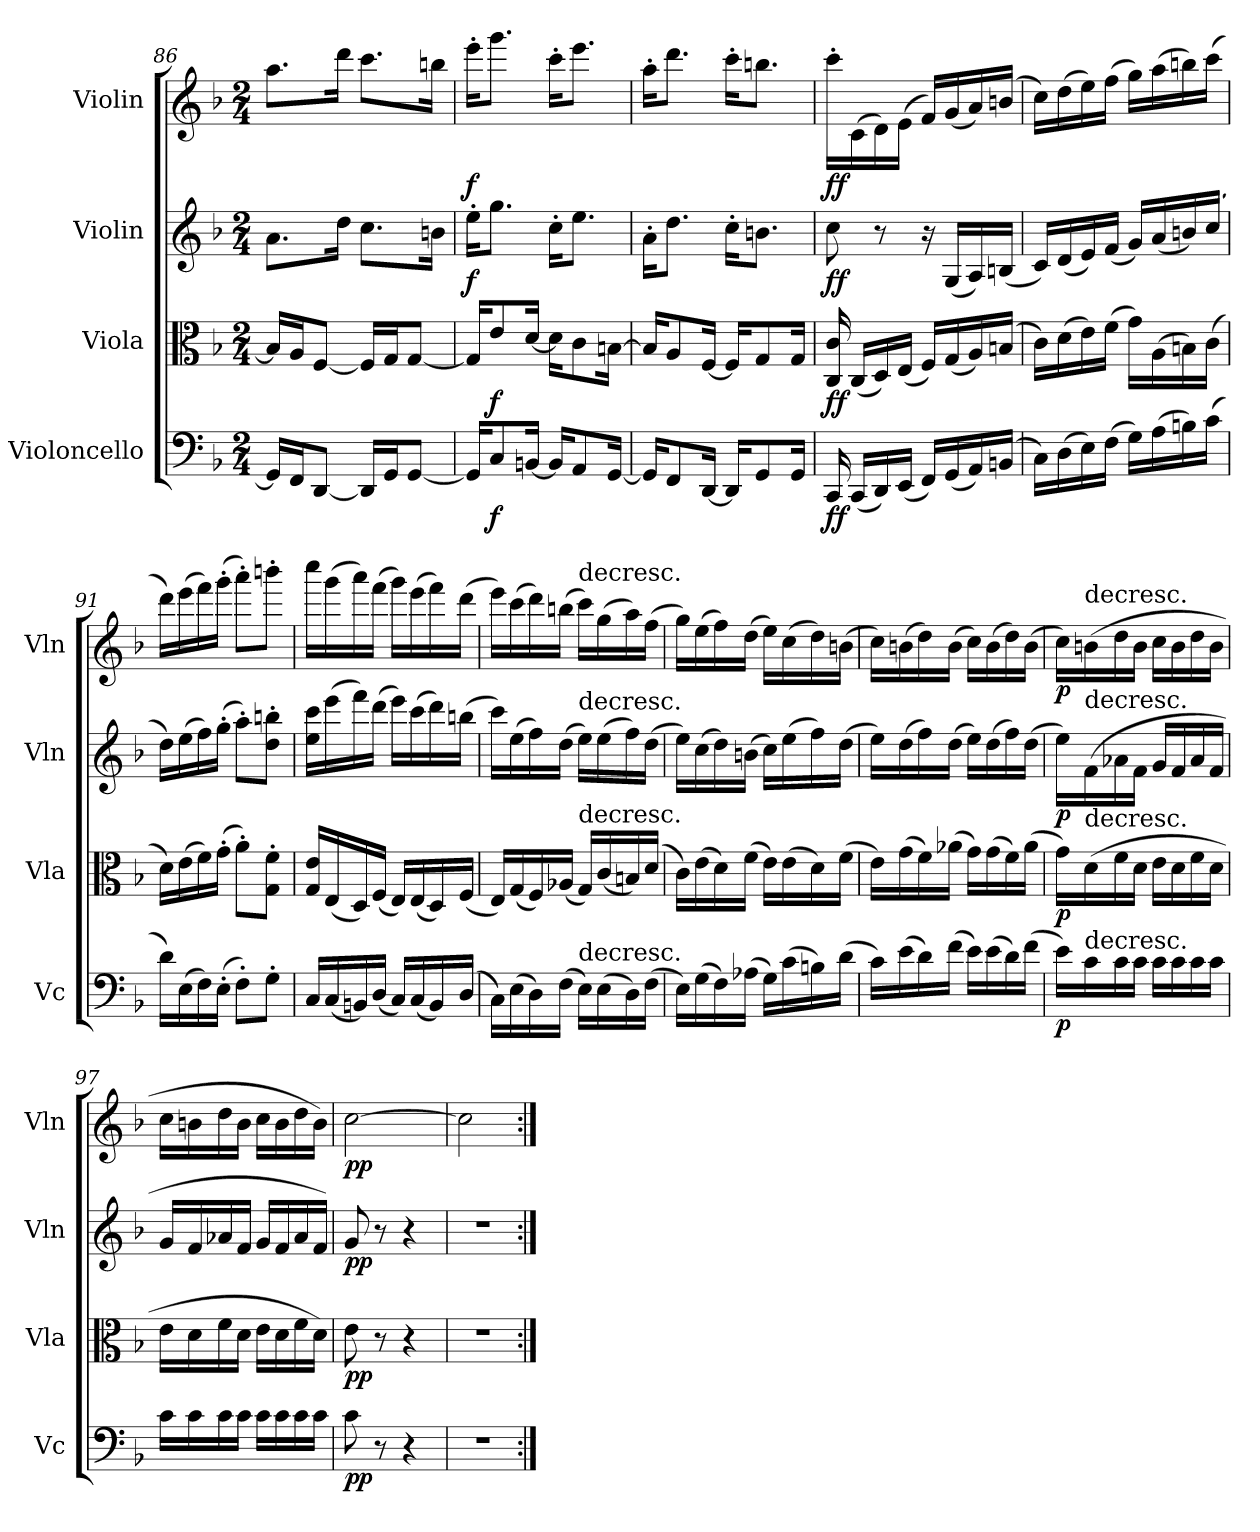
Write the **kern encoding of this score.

**kern	**dynam	**kern	**dynam	**kern	**dynam	**kern	**dynam
*part4	*part4	*part3	*part3	*part2	*part2	*part1	*part1
*staff4	*staff4	*staff3	*staff3	*staff2	*staff2	*staff1	*staff1
*I"Violoncello	*	*I"Viola	*	*I"Violin	*	*I"Violin	*
*I'Vc	*	*I'Vla	*	*I'Vln	*	*I'Vln	*
*clefF4	*	*clefC3	*	*clefG2	*	*clefG2	*
*k[b-]	*	*k[b-]	*	*k[b-]	*	*k[b-]	*
*M2/4	*	*M2/4	*	*M2/4	*	*M2/4	*
=86	=86	=86	=86	=86	=86	=86	=86
16GG/LL]	.	16B/LL]	.	8.a\L	.	8.aa\L	.
16FF/J	.	16A/J	.	.	.	.	.
[8DD/J	.	[8F/J	.	.	.	.	.
.	.	.	.	16dd\Jk	.	16ddd\Jk	.
16DD/LL]	.	16F/LL]	.	8.cc\L	.	8.ccc\L	.
16GG/J	.	16G/J	.	.	.	.	.
[8GG/J	.	[8G/J	.	.	.	.	.
.	.	.	.	16bn\Jk	.	16bbn\Jk	.
=87	=87	=87	=87	=87	=87	=87	=87
16GG/KL]	.	16G/KL]	.	16ee'\KL	f	16eee'\KL	f
8C/	f	8e/	f	8.gg\J	.	8.ggg\J	.
[16BBn/Jk	.	[16d/Jk	.	.	.	.	.
16BB/KL]	.	16d\KL]	.	16cc'\KL	.	16ccc'\KL	.
8AA/	.	8c\	.	8.ee\J	.	8.eee\J	.
[16GG/Jk	.	[16Bn\Jk	.	.	.	.	.
=88	=88	=88	=88	=88	=88	=88	=88
16GG/KL]	.	16B/KL]	.	16a'\KL	.	16aa'\KL	.
8FF/	.	8A/	.	8.dd\J	.	8.ddd\J	.
[16DD/Jk	.	[16F/Jk	.	.	.	.	.
16DD/KL]	.	16F/KL]	.	16cc'\KL	.	16ccc'\KL	.
8GG/	.	8G/	.	8.bn\J	.	8.bbn\J	.
16GG/Jk	.	16G/Jk	.	.	.	.	.
=89	=89	=89	=89	=89	=89	=89	=89
16CC/	ff	16C/ 16c/	ff	8cc\	ff	16ccc'\LL	ff
(16CC/LL	.	(16C/LL	.	.	.	(16c\	.
16DD/)	.	16D/)	.	8r	.	16d\)	.
(16EE/JJ	.	(16E/JJ	.	.	.	(16e\JJ	.
16FF/LL)	.	16F/LL)	.	16r	.	16f/LL)	.
(16GG/	.	(16G/	.	(16G/LL	.	(16g/	.
16AA/)	.	16A/)	.	16A/)	.	16a/)	.
(16BBn/JJ	.	(16Bn/JJ	.	(16Bn/JJ	.	(16bn/JJ	.
=90	=90	=90	=90	=90	=90	=90	=90
16C\LL)	.	16c\LL)	.	16c/LL)	.	16cc\LL)	.
(16D\	.	(16d\	.	(16d/	.	(16dd\	.
16E\)	.	16e\)	.	16e/)	.	16ee\)	.
(16F\JJ	.	(16f\JJ	.	(16f/JJ	.	(16ff\JJ	.
16G\LL)	.	16g\LL)	.	16g/LL)	.	16gg\LL)	.
(16A\	.	(16A\	.	(16a/	.	(16aa\	.
16Bn\)	.	16Bn\)	.	16bn/)	.	16bbn\)	.
(16c\JJ	.	(16c\JJ	.	(16cc/JJ	.	(16ccc\JJ	.
=91	=91	=91	=91	=91	=91	=91	=91
16d\LL)	.	16d\LL)	.	16dd\LL)	.	16ddd\LL)	.
(16E\	.	(16e\	.	(16ee\	.	(16eee\	.
16F\)	.	16f\)	.	16ff\)	.	16fff\)	.
(16E'\JJ	.	(16g'\JJ	.	(16gg'\JJ	.	(16ggg'\JJ	.
8F'\L)	.	8a'\L)	.	8aa'\L)	.	8aaa'\L)	.
8G'\J	.	8G'\ 8f'\J	.	8dd'\ 8bbn'\J	.	8bbbn'\J	.
=92	=92	=92	=92	=92	=92	=92	=92
16C/LL	.	16G/ 16e/LL	.	16ee\ 16ccc\LL	.	16cccc\LL	.
(16C/	.	(16E/	.	(16eee\	.	(16ggg\	.
16BBn/)	.	16D/)	.	16fff\)	.	16aaa\)	.
(16D/JJ	.	(16F/JJ	.	(16ddd\JJ	.	(16fff\JJ	.
16C/LL)	.	16E/LL)	.	16eee\LL)	.	16ggg\LL)	.
(16C/	.	(16E/	.	(16ccc\	.	(16eee\	.
16BB/)	.	16D/)	.	16ddd\)	.	16fff\)	.
(16D/JJ	.	(16F/JJ	.	(16bbn\JJ	.	(16ddd\JJ	.
=93	=93	=93	=93	=93	=93	=93	=93
16C\LL)	.	16E/LL)	.	16ccc\LL)	.	16eee\LL)	.
(16E\	.	(16G/	.	(16ee\	.	(16ccc\	.
16D\)	.	16F/)	.	16ff\)	.	16ddd\)	.
(16F\JJ	.	(16A-X/JJ	.	(16dd\JJ	.	(16bbn\JJ	.
!	!	!	!	!	!	!LO:TX:t=decresc.	!
!	!	!	!	!LO:TX:t=decresc.	!	!	!
!	!	!LO:TX:t=decresc.	!	!	!	!	!
!LO:TX:t=decresc.	!	!	!	!	!	!	!
16E\LL)	.	16G/LL)	.	16ee\LL)	.	16ccc\LL)	.
(16E\	.	(16c/	.	(16ee\	.	(16gg\	.
16D\)	.	16Bn/)	.	16ff\)	.	16aa\)	.
(16F\JJ	.	(16d/JJ	.	(16dd\JJ	.	(16ff\JJ	.
=94	=94	=94	=94	=94	=94	=94	=94
16E\LL)	.	16c\LL)	.	16ee\LL)	.	16gg\LL)	.
(16G\	.	(16e\	.	(16cc\	.	(16ee\	.
16F\)	.	16d\)	.	16dd\)	.	16ff\)	.
(16A-X\JJ	.	(16f\JJ	.	(16bn\JJ	.	(16dd\JJ	.
16G\LL)	.	16e\LL)	.	16cc\LL)	.	16ee\LL)	.
(16c\	.	(16e\	.	(16ee\	.	(16cc\	.
16Bn\)	.	16d\)	.	16ff\)	.	16dd\)	.
(16d\JJ	.	(16f\JJ	.	(16dd\JJ	.	(16bn\JJ	.
=95	=95	=95	=95	=95	=95	=95	=95
16c\LL)	.	16e\LL)	.	16ee\LL)	.	16cc\LL)	.
(16e\	.	(16g\	.	(16dd\	.	(16bn\	.
16d\)	.	16f\)	.	16ff\)	.	16dd\)	.
(16f\JJ	.	(16a-X\JJ	.	(16dd\JJ	.	(16b\JJ	.
16e\LL)	.	16g\LL)	.	16ee\LL)	.	16cc\LL)	.
(16e\	.	(16g\	.	(16dd\	.	(16b\	.
16d\)	.	16f\)	.	16ff\)	.	16dd\)	.
(16f\JJ	.	(16a-\JJ	.	(16dd\JJ	.	(16b\JJ	.
=96	=96	=96	=96	=96	=96	=96	=96
16e\LL)	p	16g\LL)	p	16ee\LL)	p	16cc\LL)	p
!	!	!	!	!	!	!LO:TX:t=decresc.	!
!	!	!	!	!LO:TX:t=decresc.	!	!	!
!	!	!LO:TX:t=decresc.	!	!	!	!	!
!LO:TX:t=decresc.	!	!	!	!	!	!	!
16c\	.	(16d\	.	(16f\	.	(16bn\	.
16c\	.	16f\	.	16a-X\	.	16dd\	.
16c\JJ	.	16d\JJ	.	16f\JJ	.	16b\JJ	.
16c\LL	.	16e\LL	.	16g/LL	.	16cc\LL	.
16c\	.	16d\	.	16f/	.	16b\	.
16c\	.	16f\	.	16a-/	.	16dd\	.
16c\JJ	.	16d\JJ	.	16f/JJ	.	16b\JJ	.
=97	=97	=97	=97	=97	=97	=97	=97
16c\LL	.	16e\LL	.	16g/LL	.	16cc\LL	.
16c\	.	16d\	.	16f/	.	16bn\	.
16c\	.	16f\	.	16a-X/	.	16dd\	.
16c\JJ	.	16d\JJ	.	16f/JJ	.	16b\JJ	.
16c\LL	.	16e\LL	.	16g/LL	.	16cc\LL	.
16c\	.	16d\	.	16f/	.	16b\	.
16c\	.	16f\	.	16a-/	.	16dd\	.
16c\JJ	.	16d\JJ)	.	16f/JJ)	.	16b\JJ)	.
=98	=98	=98	=98	=98	=98	=98	=98
8c\	pp	8e\	pp	8g/	pp	[2cc\	pp
8r	.	8r	.	8r	.	.	.
4r	.	4r	.	4r	.	.	.
=99	=99	=99	=99	=99	=99	=99	=99
2r	.	2r	.	2r	.	2cc\]	.
=:|!	=:|!	=:|!	=:|!	=:|!	=:|!	=:|!	=:|!
*-	*-	*-	*-	*-	*-	*-	*-
